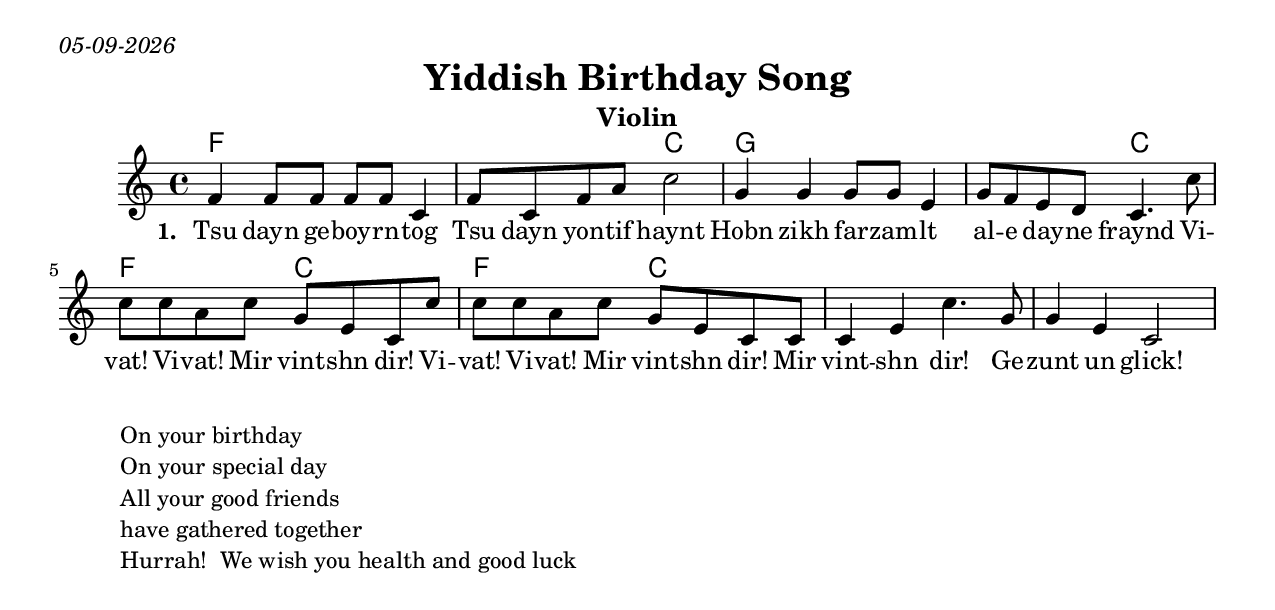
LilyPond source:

\version "2.18.0"
\include "english.ly"
%\pointAndClickOff
\paper{
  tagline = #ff
  print-all-headers = ##t
  #(set-paper-size "letter")
}
date = #(strftime "%d-%m-%Y" (localtime (current-time)))

\markup{ \italic{ \date }  }

%\markup{ Got something to say? }

global = {
  \clef treble
  \key c \major
  \time 4/4
  \set Score.markFormatter = #format-mark-box-alphabet
}

%#################################### Melody ########################
%melody =  \transpose c d \relative c' {  %transpose for clarinet
melody = \relative c' {
  \global
   f4 f8 f f f c4
   f8 c f a c2
   g4 g g8 g e4|
   g8 f e d c4. c'8

   c8 c a c g e c c'
   c8 c a c g e c c
   c4 e c'4. g8
   g4 e c2
  }

%################################# Lyrics #####################
\addlyrics{ \set stanza = #"1. "
Tsu dayn ge -- boy -- rn -- tog
Tsu dayn yon -- tif haynt
Hobn zikh far -- zam -- lt al -- e day -- ne fraynd
Vi -- vat! Vi -- vat! Mir vint -- shn dir!
Vi -- vat! Vi -- vat! Mir vint -- shn dir!
Mir vint -- shn dir!
Ge -- zunt un glick!
}
%################################# Chords #######################
harmonies = \chordmode {
 f2*3 c2
 g2*3 c2
  f2 c2
  f2 c2 *5

}

\score {
  <<
    \new ChordNames {
      \set chordChanges = ##f
      \harmonies
    }
    \new Staff   \melody
  >>
  \header{
    title= "Yiddish Birthday Song"
    subtitle=""
    composer= ""
    instrument = "Violin"
    arranger= ""
  }
  \midi{\tempo 4 = 120}
  \layout{indent = 1.0\cm}
}

% more verses:
\markup{}
\markup {
  \fill-line {
    \hspace #0.1 % distance from left margin
    \column {
      \line {
	\column {
	  ""
"On your birthday"
"On your special day"
"All your good friends"
"have gathered together"
"Hurrah!  We wish you health and good luck"
	}
      }
      \hspace #0.2 % vertical distance between verses
      \line {
	\column {
	 ""
	}
      }
    }
    \hspace #0.1  % horiz. distance between columns
    \column {
      \line {
	\column {
	  ""
	}
      }
      \hspace #0.2 % distance between verses
      \line {
	\column {
	 ""
	}
      }
    }
    \hspace #0.1 % distance to right margin
  }
}

%}
